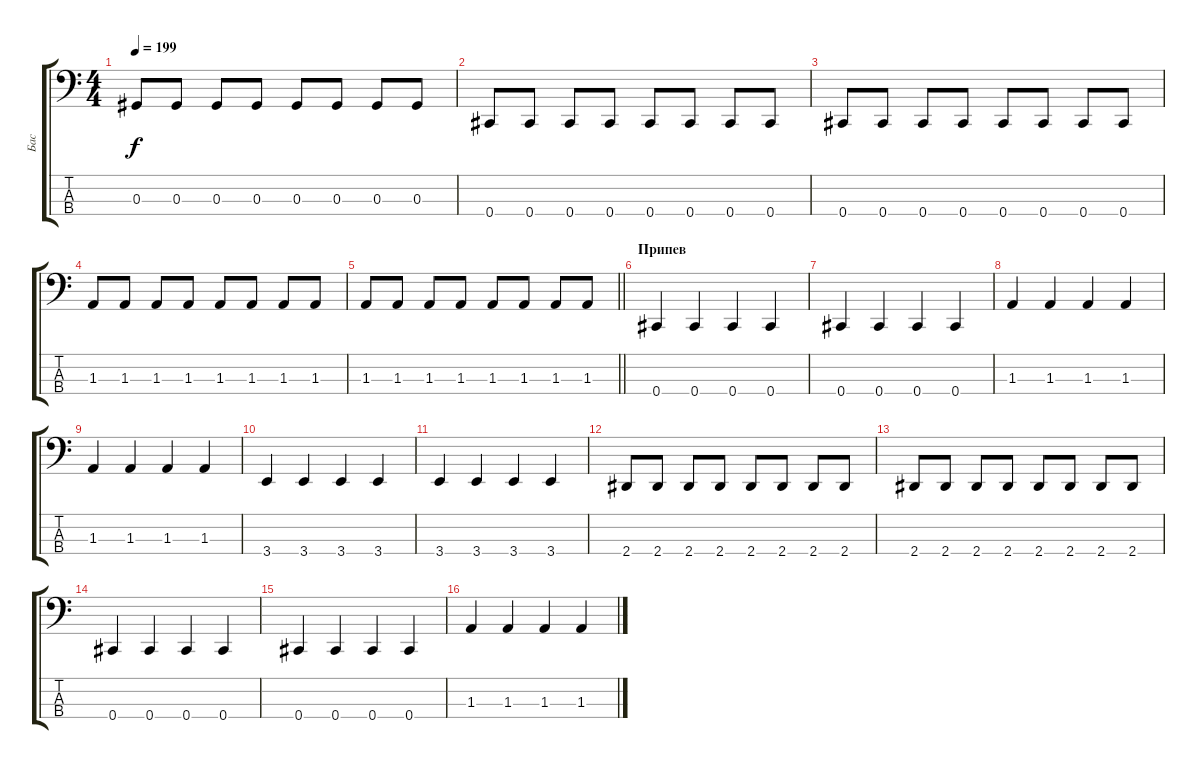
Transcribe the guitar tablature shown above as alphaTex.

\track ("Бас" "Бас") {instrument electricbassfinger}
\staff {score tabs}
\tuning (Gb2 Db2 Ab1 Db1) {hide}
\ts (4 4)
\tempo 199
\clef f4
\ks c
0.3.8{dy f} 0.3.8 0.3.8 0.3.8 0.3.8 0.3.8 0.3.8 0.3.8 |
0.4.8 0.4.8 0.4.8 0.4.8 0.4.8 0.4.8 0.4.8 0.4.8 |
0.4.8 0.4.8 0.4.8 0.4.8 0.4.8 0.4.8 0.4.8 0.4.8 |
1.3.8 1.3.8 1.3.8 1.3.8 1.3.8 1.3.8 1.3.8 1.3.8 |
\barLineRight lightlight
1.3.8 1.3.8 1.3.8 1.3.8 1.3.8 1.3.8 1.3.8 1.3.8 |
\section ("" "Припев")
0.4.4 0.4.4 0.4.4 0.4.4 |
0.4.4 0.4.4 0.4.4 0.4.4 |
1.3.4 1.3.4 1.3.4 1.3.4 |
1.3.4 1.3.4 1.3.4 1.3.4 |
3.4.4 3.4.4 3.4.4 3.4.4 |
3.4.4 3.4.4 3.4.4 3.4.4 |
2.4.8 2.4.8 2.4.8 2.4.8 2.4.8 2.4.8 2.4.8 2.4.8 |
2.4.8 2.4.8 2.4.8 2.4.8 2.4.8 2.4.8 2.4.8 2.4.8 |
0.4.4 0.4.4 0.4.4 0.4.4 |
0.4.4 0.4.4 0.4.4 0.4.4 |
1.3.4 1.3.4 1.3.4 1.3.4
